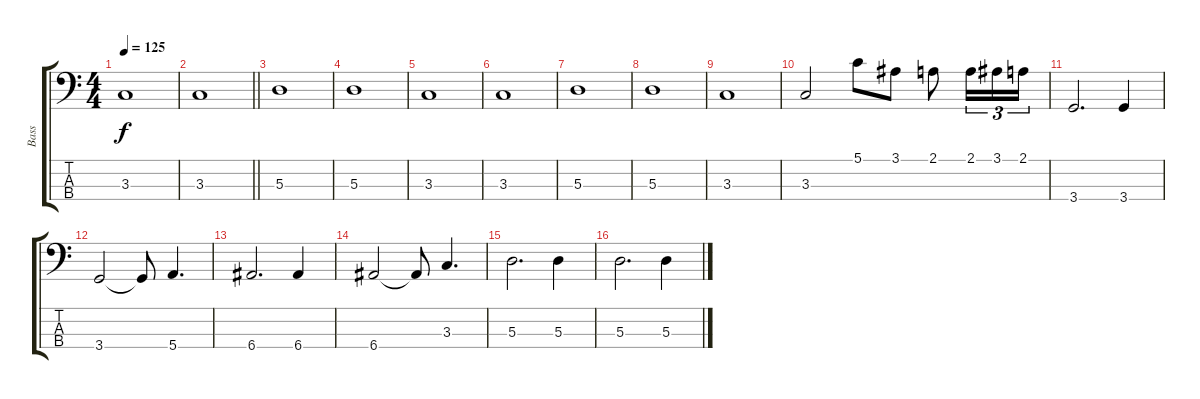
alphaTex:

\track ("Bass" "Bass") {instrument electricbassfinger}
\staff {score tabs}
\tuning (G2 D2 A1 E1) {hide}
\ts (4 4)
\tempo 125
\clef f4
\ks c
3.3.1{dy f} |
\barLineRight lightlight
3.3.1 |
5.3.1 |
5.3.1 |
3.3.1 |
3.3.1 |
5.3.1 |
5.3.1 |
3.3.1 |
3.3.2 5.1.8 3.1.8 2.1.8 2.1.16{tu (3 2)} 3.1.16{tu (3 2)} 2.1.16{tu (3 2)} |
3.4.2{d} 3.4.4 |
3.4.2 3.4{t}.8 5.4.4{d} |
6.4.2{d} 6.4.4 |
6.4.2 6.4{t}.8 3.3.4{d} |
5.3.2{d} 5.3.4 |
5.3.2{d} 5.3.4
